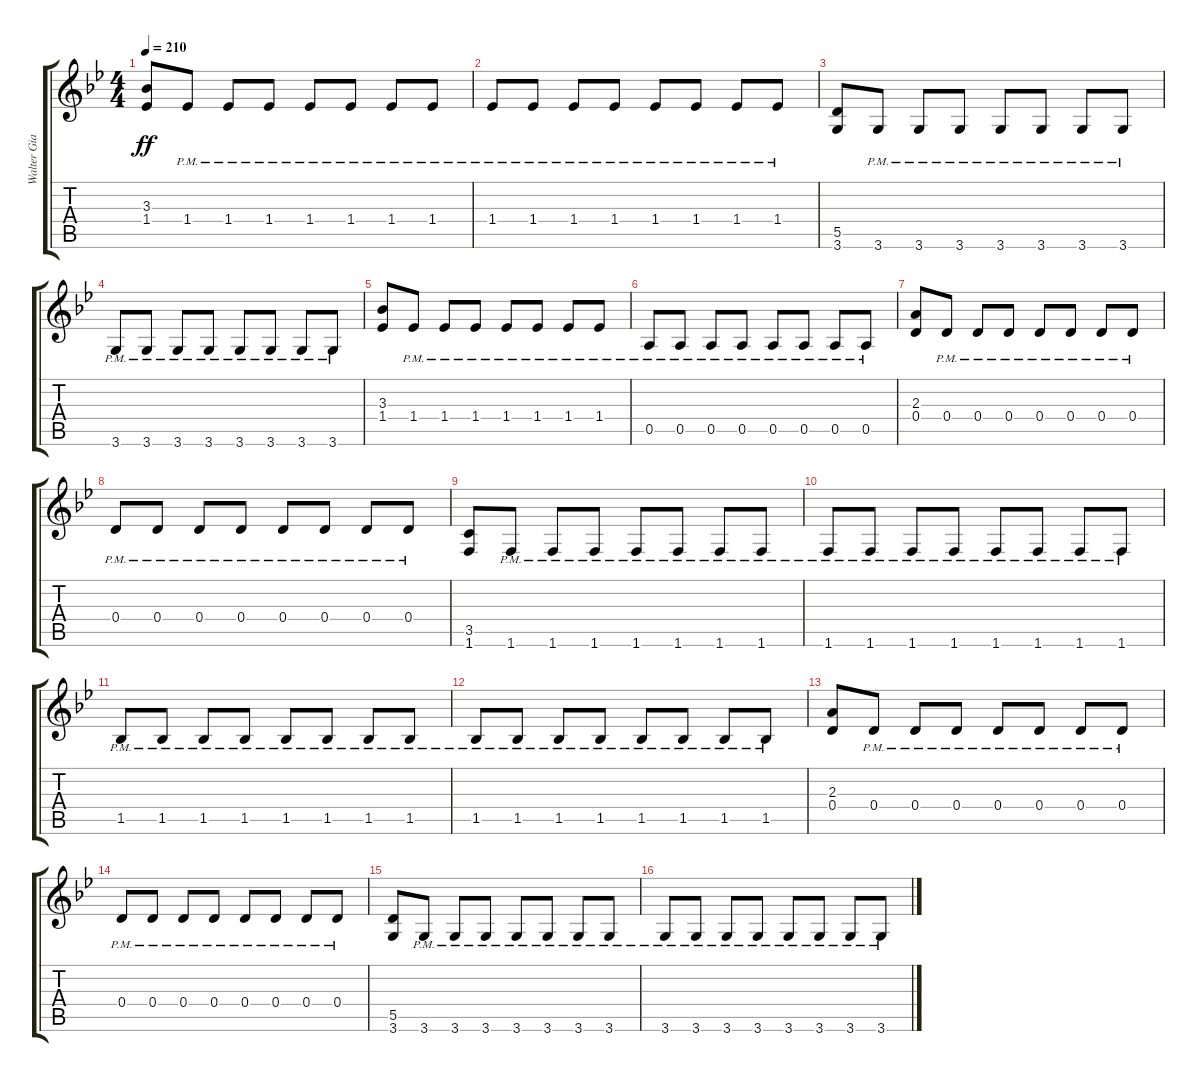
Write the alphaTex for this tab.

\track ("Walter Giardino" "Walter Gia") {instrument overdrivenguitar}
\staff {score tabs}
\tuning (E4 B3 G3 D3 A2 E2) {hide}
\ts (4 4)
\tempo 210
\clef g2
\ks gminor
(3.3 1.4).8{dy ff} 1.4{pm}.8 1.4{pm}.8 1.4{pm}.8 1.4{pm}.8 1.4{pm}.8 1.4{pm}.8 1.4{pm}.8 |
1.4{pm}.8 1.4{pm}.8 1.4{pm}.8 1.4{pm}.8 1.4{pm}.8 1.4{pm}.8 1.4{pm}.8 1.4{pm}.8 |
(5.5 3.6).8 3.6{pm}.8 3.6{pm}.8 3.6{pm}.8 3.6{pm}.8 3.6{pm}.8 3.6{pm}.8 3.6{pm}.8 |
3.6{pm}.8 3.6{pm}.8 3.6{pm}.8 3.6{pm}.8 3.6{pm}.8 3.6{pm}.8 3.6{pm}.8 3.6{pm}.8 |
(3.3 1.4).8 1.4{pm}.8 1.4{pm}.8 1.4{pm}.8 1.4{pm}.8 1.4{pm}.8 1.4{pm}.8 1.4{pm}.8 |
0.5{pm}.8 0.5{pm}.8 0.5{pm}.8 0.5{pm}.8 0.5{pm}.8 0.5{pm}.8 0.5{pm}.8 0.5{pm}.8 |
(2.3 0.4).8 0.4{pm}.8 0.4{pm}.8 0.4{pm}.8 0.4{pm}.8 0.4{pm}.8 0.4{pm}.8 0.4{pm}.8 |
0.4{pm}.8 0.4{pm}.8 0.4{pm}.8 0.4{pm}.8 0.4{pm}.8 0.4{pm}.8 0.4{pm}.8 0.4{pm}.8 |
(3.5 1.6).8 1.6{pm}.8 1.6{pm}.8 1.6{pm}.8 1.6{pm}.8 1.6{pm}.8 1.6{pm}.8 1.6{pm}.8 |
1.6{pm}.8 1.6{pm}.8 1.6{pm}.8 1.6{pm}.8 1.6{pm}.8 1.6{pm}.8 1.6{pm}.8 1.6{pm}.8 |
1.5{pm}.8 1.5{pm}.8 1.5{pm}.8 1.5{pm}.8 1.5{pm}.8 1.5{pm}.8 1.5{pm}.8 1.5{pm}.8 |
1.5{pm}.8 1.5{pm}.8 1.5{pm}.8 1.5{pm}.8 1.5{pm}.8 1.5{pm}.8 1.5{pm}.8 1.5{pm}.8 |
(2.3 0.4).8 0.4{pm}.8 0.4{pm}.8 0.4{pm}.8 0.4{pm}.8 0.4{pm}.8 0.4{pm}.8 0.4{pm}.8 |
0.4{pm}.8 0.4{pm}.8 0.4{pm}.8 0.4{pm}.8 0.4{pm}.8 0.4{pm}.8 0.4{pm}.8 0.4{pm}.8 |
(5.5 3.6).8 3.6{pm}.8 3.6{pm}.8 3.6{pm}.8 3.6{pm}.8 3.6{pm}.8 3.6{pm}.8 3.6{pm}.8 |
3.6{pm}.8 3.6{pm}.8 3.6{pm}.8 3.6{pm}.8 3.6{pm}.8 3.6{pm}.8 3.6{pm}.8 3.6{pm}.8
